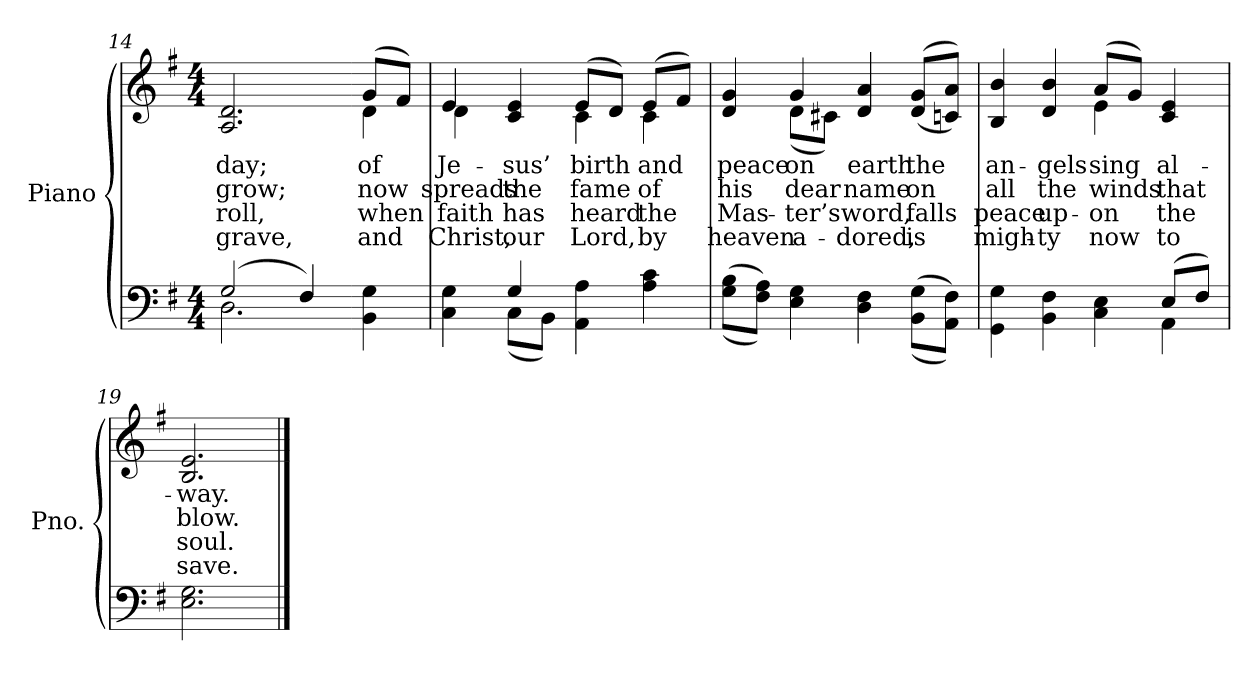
**kern	**kern	**text	**text	**text	**text
*part2	*part1	*part1	*part1	*part1	*part1
*staff2	*staff1	*staff1	*staff1	*staff1	*staff1
*I"Piano	*I"Piano	*	*	*	*
*I'Pno.	*I'Pno.	*	*	*	*
*clefF4	*clefG2	*	*	*	*
*k[f#]	*k[f#]	*	*	*	*
*G:	*G:	*	*	*	*
*M4/4	*M4/4	*	*	*	*
=14	=14	=14	=14	=14	=14
*^	*	*	*	*	*
!	!	!	!LO:LY:b:color=#000000	!LO:LY:b:color=#000000	!LO:LY:b:color=#000000	!LO:LY:b:color=#000000
(2Gi/	2.Di\	2.Ai/ 2.di	-day;	grow;	roll,	grave,
4F#i/)	.	.	.	.	.	.
*v	*v	*	*	*	*	*
=15-	=15-	=15-	=15-	=15-	=15-
!	!	!LO:LY:b:color=#000000	!LO:LY:b:color=#000000	!LO:LY:b:color=#000000	!LO:LY:b:color=#000000
*	*^	*	*	*	*
4BBi\ 4Gi	(8gi/L	4di\	of	now	when	and
.	8f#i/J)	.	.	.	.	.
!!LO:LB:g=z	!!
=16	=16	=16	=16	=16	=16	=16
*^	*	*	*	*	*	*
!	!	!	!	!LO:LY:b:color=#000000	!LO:LY:b:color=#000000	!LO:LY:b:color=#000000	!LO:LY:b:color=#000000
4Ci\ 4Gi	4ryy	4ei/	4di\	Je-	spreads	faith	Christ,
!	!	!	!	!LO:LY:b:color=#000000	!LO:LY:b:color=#000000	!LO:LY:b:color=#000000	!LO:LY:b:color=#000000
4Gi/	(8Ci\L	4ci/ 4ei	4ryy	-sus’	the	has	our
.	8BBi\J)	.	.	.	.	.	.
!	!	!	!	!LO:LY:b:color=#000000	!LO:LY:b:color=#000000	!LO:LY:b:color=#000000	!LO:LY:b:color=#000000
4AAi\ 4Ai	2ryy	(8ei/L	4ci\	birth	fame	heard	Lord,
.	.	8di/J)	.	.	.	.	.
!	!	!	!	!LO:LY:b:color=#000000	!LO:LY:b:color=#000000	!LO:LY:b:color=#000000	!LO:LY:b:color=#000000
4Ai\ 4ci	.	(8ei/L	4ci\	and	of	the	by
.	.	8f#i/J)	.	.	.	.	.
*v	*v	*	*	*	*	*	*
=17	=17	=17	=17	=17	=17	=17
!	!	!	!LO:LY:b:color=#000000	!LO:LY:b:color=#000000	!LO:LY:b:color=#000000	!LO:LY:b:color=#000000
((8Gi\ 8Bi\L	4di/ 4gi	4ryy	peace	his	Mas-	-heaven
8F#i\ 8Ai\J))	.	.	.	.	.	.
!	!	!	!LO:LY:b:color=#000000	!LO:LY:b:color=#000000	!LO:LY:b:color=#000000	!LO:LY:b:color=#000000
4Ei\ 4Gi	4gi/	(8di\L	on	dear	ter’s	a-
.	.	8c#Xi\J)	.	.	.	.
!	!	!	!LO:LY:b:color=#000000	!LO:LY:b:color=#000000	!LO:LY:b:color=#000000	!LO:LY:b:color=#000000
4Di\ 4F#i	4di/ 4ai	2ryy	earth	name	-word,	dored,
!	!	!	!LO:LY:b:color=#000000	!LO:LY:b:color=#000000	!LO:LY:b:color=#000000	!LO:LY:b:color=#000000
((8BBi\ 8Gi\L	((8di/ 8gi/L	.	the	on	falls	is
8AAi\ 8F#i\J))	8cni/ 8ai/J))	.	.	.	.	.
!!LO:PB:g=z	!!
=18	=18	=18	=18	=18	=18	=18
*^	*	*	*	*	*	*
!	!	!	!	!LO:LY:b:color=#000000	!LO:LY:b:color=#000000	!LO:LY:b:color=#000000	!LO:LY:b:color=#000000
4GGi\ 4Gi	2.ryy	4Bi/ 4bi	2ryy	an-	all	peace	migh-
!	!	!	!	!LO:LY:b:color=#000000	!LO:LY:b:color=#000000	!LO:LY:b:color=#000000	!LO:LY:b:color=#000000
4BBi\ 4F#i	.	4di/ 4bi	.	-gels	the	-up-	-ty
!	!	!	!	!LO:LY:b:color=#000000	!LO:LY:b:color=#000000	!LO:LY:b:color=#000000	!LO:LY:b:color=#000000
4Ci\ 4Ei	.	(8ai/L	4ei\	sing	winds	on	now
.	.	8gi/J)	.	.	.	.	.
!	!	!	!	!LO:LY:b:color=#000000	!LO:LY:b:color=#000000	!LO:LY:b:color=#000000	!LO:LY:b:color=#000000
(8Ei/L	4AAi\	4ci/ 4ei	4ryy	al-	that	the	to
8F#i/J)	.	.	.	.	.	.	.
*v	*v	*	*	*	*	*	*
*	*v	*v	*	*	*	*
=19	=19	=19	=19	=19	=19
!	!	!LO:LY:b:color=#000000	!LO:LY:b:color=#000000	!LO:LY:b:color=#000000	!LO:LY:b:color=#000000
2.Ei\ 2.Gi	2.Bi/ 2.ei	-way.	blow.	soul.	save.
==	==	==	==	==	==
*-	*-	*-	*-	*-	*-
